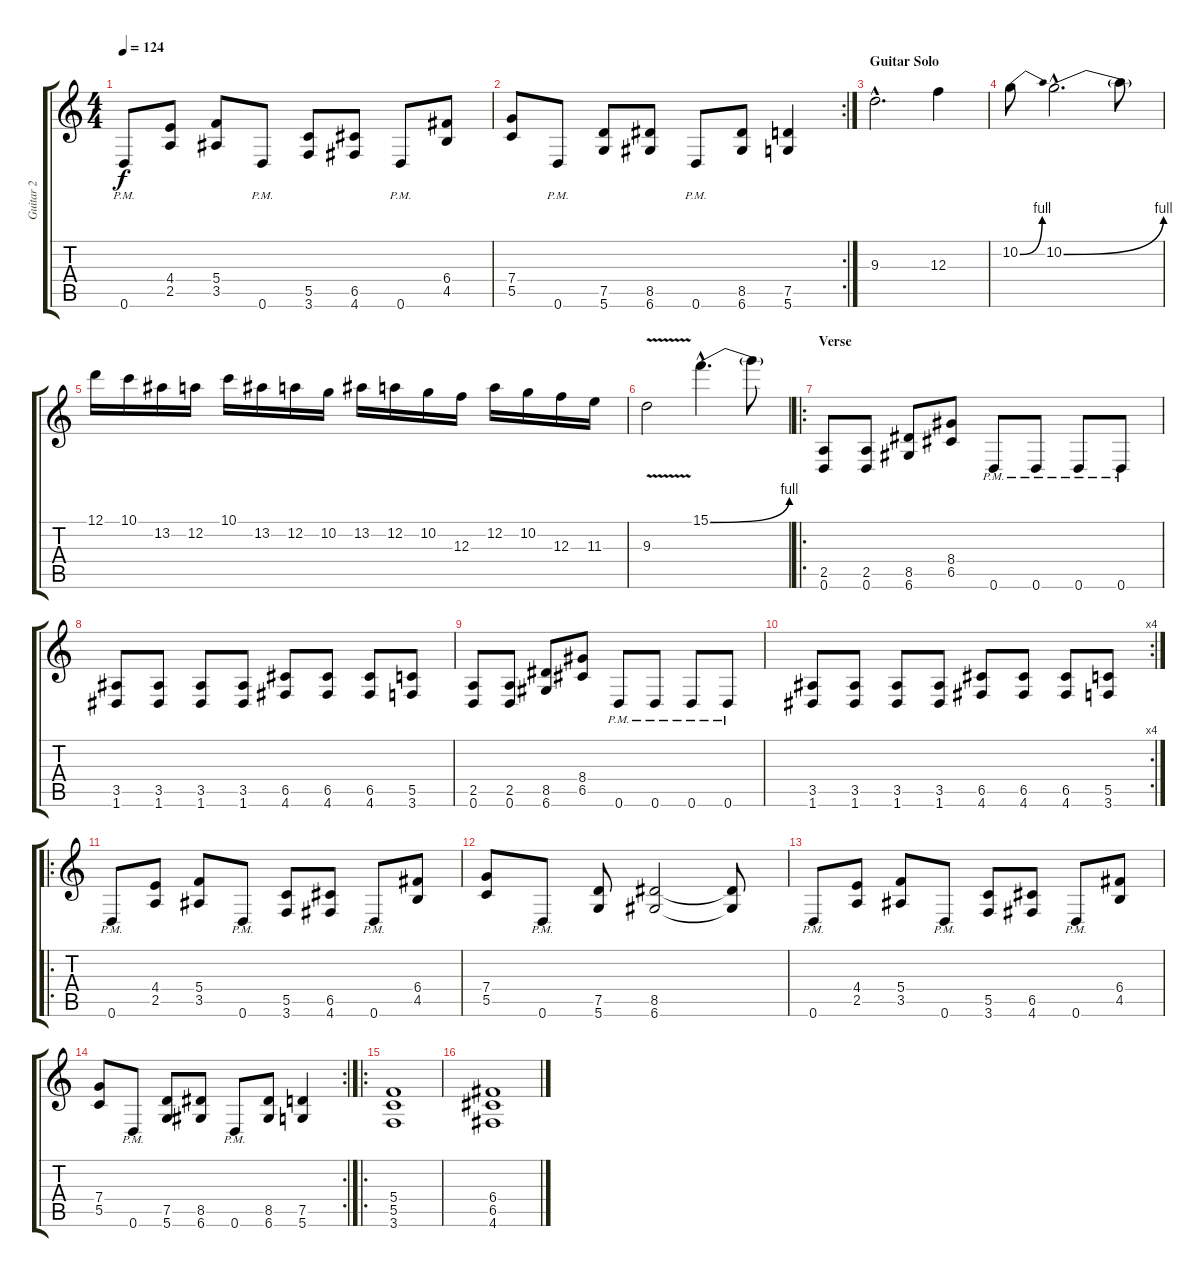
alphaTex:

\track ("Guitar 2" "Guitar 2") {instrument distortionguitar}
\staff {score tabs}
\tuning (D4 A3 F3 C3 G2 D2) {hide}
\ts (4 4)
\tempo 124
\clef g2
\ks c
0.6{pm}.8{dy f} (4.4 2.5).8 (5.4 3.5).8 0.6{pm}.8 (5.5 3.6).8 (6.5 4.6).8 0.6{pm}.8 (6.4 4.5).8 |
\rc 2
(7.4 5.5).8 0.6{pm}.8 (7.5 5.6).8 (8.5 6.6).8 0.6{pm}.8 (8.5 6.6).8 (7.5 5.6).4 |
\section ("" "Guitar Solo")
9.3{hac}.2{d} 12.3.4 |
10.2{be (bend 0 0 60 4)}.8 10.2{be (bend 0 0 60 4) hac}.2{d} 10.2{t}.8 |
12.1.16 10.1.16 13.2.16 12.2.16 10.1.16 13.2.16 12.2.16 10.2.16 13.2.16 12.2.16 10.2.16 12.3.16 12.2.16 10.2.16 12.3.16 11.3.16 |
9.3{v}.2 15.1{be (bend 0 0 60 4) hac}.4{d} 15.1{t}.8 |
\ro
\section ("" "Verse")
(2.5 0.6).8 (2.5 0.6).8 (8.5 6.6).8 (8.4 6.5).8 0.6{pm}.8 0.6{pm}.8 0.6{pm}.8 0.6{pm}.8 |
(3.5 1.6).8 (3.5 1.6).8 (3.5 1.6).8 (3.5 1.6).8 (6.5 4.6).8 (6.5 4.6).8 (6.5 4.6).8 (5.5 3.6).8 |
(2.5 0.6).8 (2.5 0.6).8 (8.5 6.6).8 (8.4 6.5).8 0.6{pm}.8 0.6{pm}.8 0.6{pm}.8 0.6{pm}.8 |
\rc 4
(3.5 1.6).8 (3.5 1.6).8 (3.5 1.6).8 (3.5 1.6).8 (6.5 4.6).8 (6.5 4.6).8 (6.5 4.6).8 (5.5 3.6).8 |
\ro
0.6{pm}.8 (4.4 2.5).8 (5.4 3.5).8 0.6{pm}.8 (5.5 3.6).8 (6.5 4.6).8 0.6{pm}.8 (6.4 4.5).8 |
(7.4 5.5).8 0.6{pm}.8 (7.5 5.6).8 (8.5 6.6).2 (8.5{t} 6.6{t}).8 |
0.6{pm}.8 (4.4 2.5).8 (5.4 3.5).8 0.6{pm}.8 (5.5 3.6).8 (6.5 4.6).8 0.6{pm}.8 (6.4 4.5).8 |
\rc 2
(7.4 5.5).8 0.6{pm}.8 (7.5 5.6).8 (8.5 6.6).8 0.6{pm}.8 (8.5 6.6).8 (7.5 5.6).4 |
\ro
(5.4 5.5 3.6).1 |
(6.4 6.5 4.6).1
